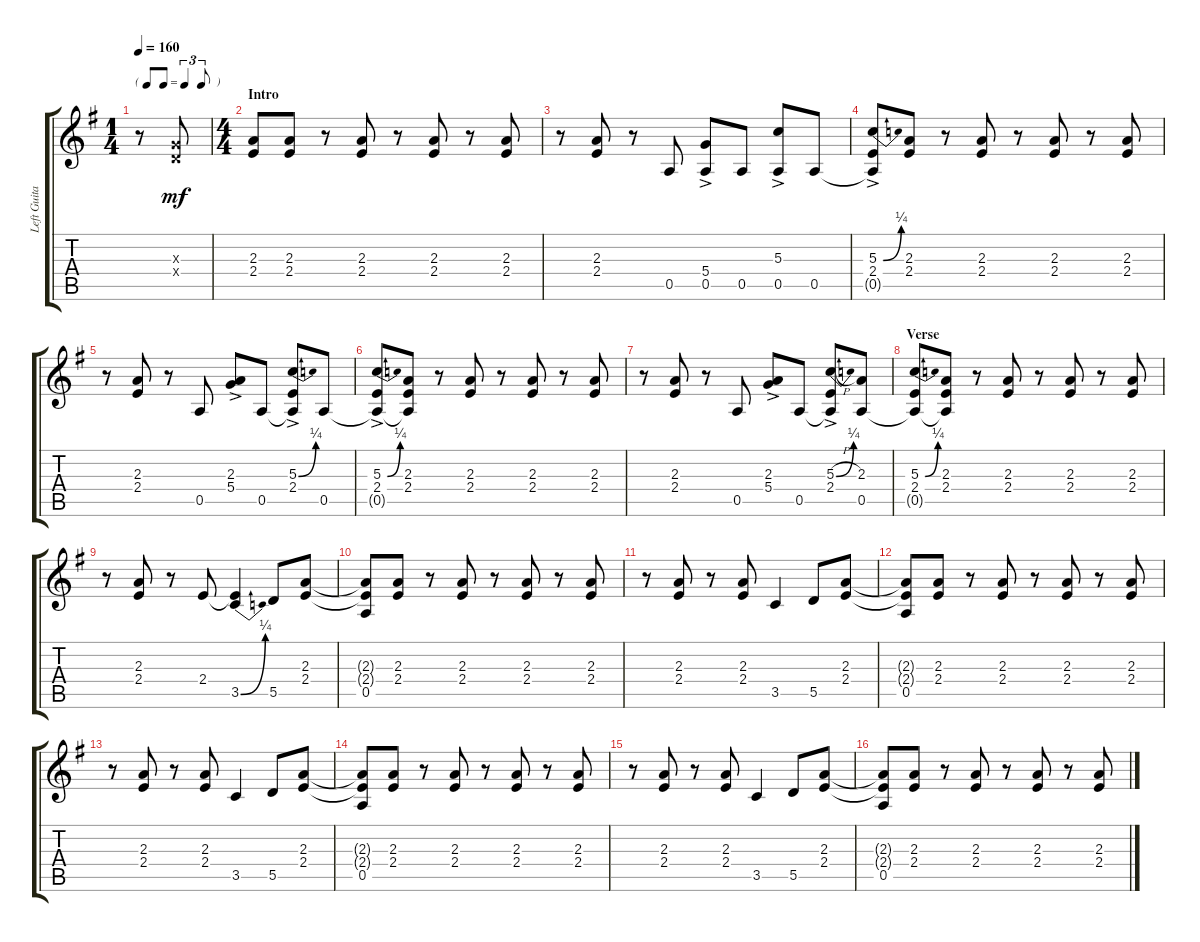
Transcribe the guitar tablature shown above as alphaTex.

\track ("Left Guitar" "Left Guita") {instrument distortionguitar}
\staff {score tabs}
\tuning (E4 B3 G3 D3 A2 E2) {hide}
\ts (1 4)
\tf triplet8th
\tempo 160
\clef g2
\ks g
r.8{dy mf instrument distortionguitar} (0.3{x} 0.4{x}).8 |
\ts (4 4)
\section ("" "Intro")
(2.3 2.4).8 (2.3 2.4).8 r.8 (2.3 2.4).8 r.8 (2.3 2.4).8 r.8 (2.3 2.4).8 |
r.8 (2.3 2.4).8 r.8 0.5.8 (5.4{ac} 0.5).8 0.5.8 (5.3{ac} 0.5).8 0.5.8 |
(5.3{be (bend 0 0 60 1) ac} 2.4{ac} 0.5{t}).8 (2.3 2.4).8 r.8 (2.3 2.4).8 r.8 (2.3 2.4).8 r.8 (2.3 2.4).8 |
r.8 (2.3 2.4).8 r.8 0.5.8 (2.3{ac} 5.4{ac}).8 0.5.8 (5.3{be (bend 0 0 60 1) ac} 2.4{ac} 0.5{ac t}).8 0.5.8 |
(5.3{be (bend 0 0 60 1) ac} 2.4{ac} 0.5{t}).8 (2.3 2.4 0.5{t}).8 r.8 (2.3 2.4).8 r.8 (2.3 2.4).8 r.8 (2.3 2.4).8 |
r.8 (2.3 2.4).8 r.8 0.5.8 (2.3{ac} 5.4{ac}).8 0.5.8 (5.3{be (bend 0 0 60 1) h ac} 2.4{ac} 0.5{t}).8 (2.3 0.5).8 |
\section ("" "Verse")
(5.3{be (bend 0 0 60 1)} 2.4 0.5{t}).8 (2.3 2.4 0.5{t}).8 r.8 (2.3 2.4).8 r.8 (2.3 2.4).8 r.8 (2.3 2.4).8 |
r.8 (2.3 2.4).8 r.8 2.4.8 (2.4{t} 3.5{be (bend 0 0 60 1)}).4 5.5.8 (2.3 2.4).8 |
(2.3{t} 2.4{t} 0.5).8 (2.3 2.4).8 r.8 (2.3 2.4).8 r.8 (2.3 2.4).8 r.8 (2.3 2.4).8 |
r.8 (2.3 2.4).8 r.8 (2.3 2.4).8 3.5.4 5.5.8 (2.3 2.4).8 |
(2.3{t} 2.4{t} 0.5).8 (2.3 2.4).8 r.8 (2.3 2.4).8 r.8 (2.3 2.4).8 r.8 (2.3 2.4).8 |
r.8 (2.3 2.4).8 r.8 (2.3 2.4).8 3.5.4 5.5.8 (2.3 2.4).8 |
(2.3{t} 2.4{t} 0.5).8 (2.3 2.4).8 r.8 (2.3 2.4).8 r.8 (2.3 2.4).8 r.8 (2.3 2.4).8 |
r.8 (2.3 2.4).8 r.8 (2.3 2.4).8 3.5.4 5.5.8 (2.3 2.4).8 |
(2.3{t} 2.4{t} 0.5).8 (2.3 2.4).8 r.8 (2.3 2.4).8 r.8 (2.3 2.4).8 r.8 (2.3 2.4).8
